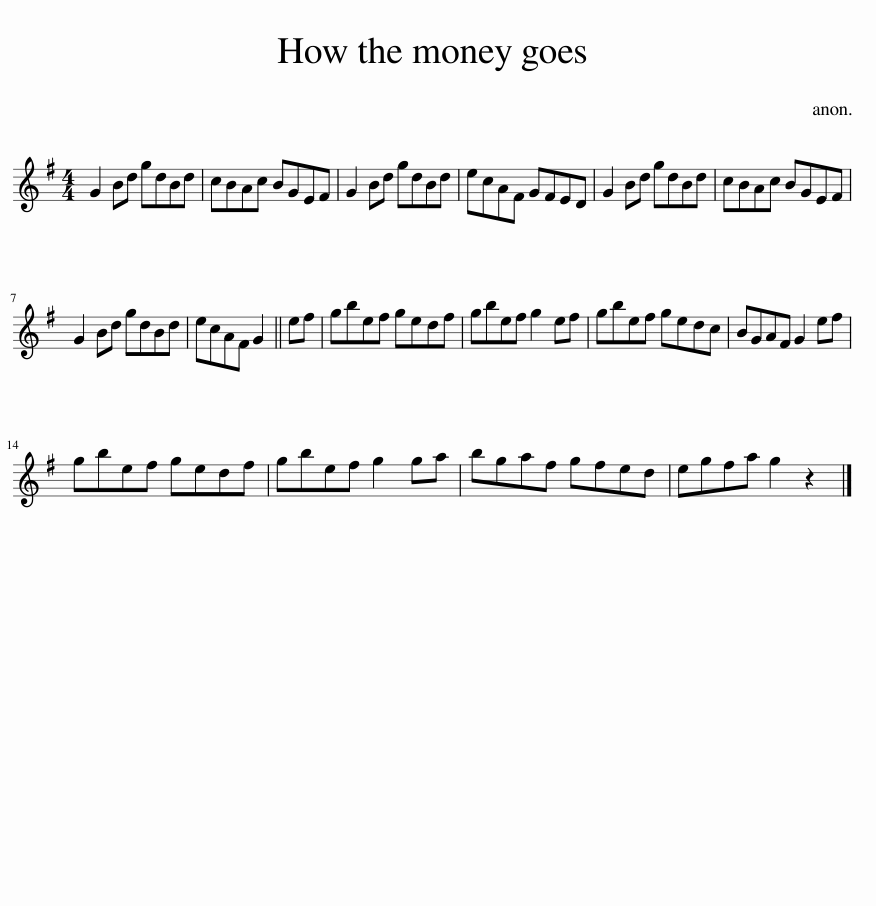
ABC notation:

X:1
L:1/8
M:4/4
I:linebreak $
K:G
V:1 treble
V:1
 G2 Bd gdBd | cBAc BGEF | G2 Bd gdBd | ecAF GFED | G2 Bd gdBd | %5
 cBAc BGEF |$ G2 Bd gdBd | ecAF G2 || ef | gbef gedf | %10
 gbef g2 ef | gbef gedc | BGAF G2 ef |$ gbef gedf | gbef g2 ga | %15
 bgaf gfed | egfa g2 z2 |] %17
